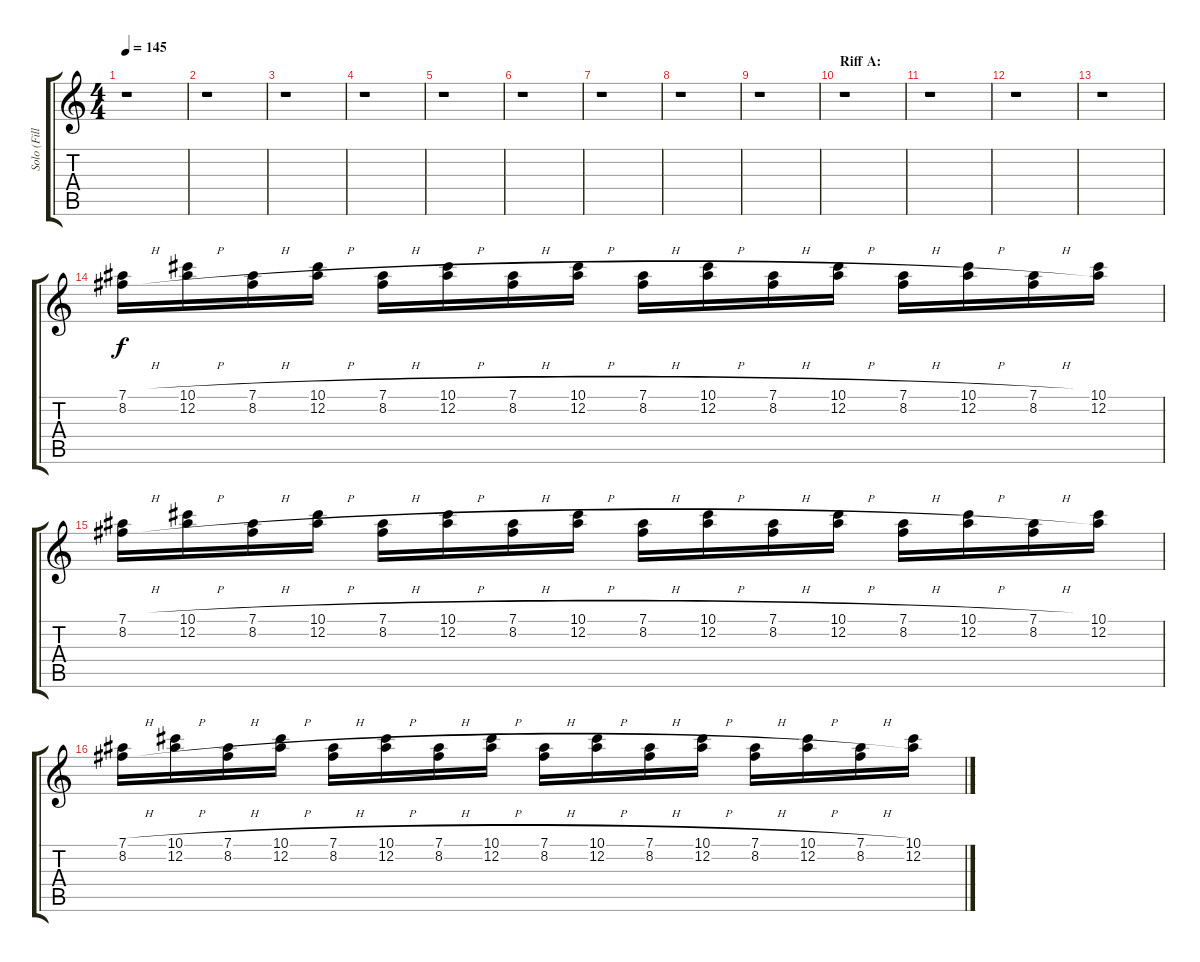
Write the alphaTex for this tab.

\track ("Solo (Fill)" "Solo (Fill") {instrument distortionguitar}
\staff {score tabs}
\tuning (Eb4 Bb3 Gb3 Db3 Ab2 Eb2) {hide}
\ts (4 4)
\tempo 145
\clef g2
\ks c
r.1{dy f} |
r.1 |
r.1 |
r.1 |
r.1 |
r.1 |
r.1 |
r.1 |
r.1 |
\section ("" "Riff A:")
r.1 |
r.1 |
r.1 |
r.1 |
(7.1{h} 8.2{h}).16 (10.1{h} 12.2{h}).16 (7.1{h} 8.2{h}).16 (10.1{h} 12.2{h}).16 (7.1{h} 8.2{h}).16 (10.1{h} 12.2{h}).16 (7.1{h} 8.2{h}).16 (10.1{h} 12.2{h}).16 (7.1{h} 8.2{h}).16 (10.1{h} 12.2{h}).16 (7.1{h} 8.2{h}).16 (10.1{h} 12.2{h}).16 (7.1{h} 8.2{h}).16 (10.1{h} 12.2{h}).16 (7.1{h} 8.2{h}).16 (10.1 12.2).16 |
(7.1{h} 8.2{h}).16 (10.1{h} 12.2{h}).16 (7.1{h} 8.2{h}).16 (10.1{h} 12.2{h}).16 (7.1{h} 8.2{h}).16 (10.1{h} 12.2{h}).16 (7.1{h} 8.2{h}).16 (10.1{h} 12.2{h}).16 (7.1{h} 8.2{h}).16 (10.1{h} 12.2{h}).16 (7.1{h} 8.2{h}).16 (10.1{h} 12.2{h}).16 (7.1{h} 8.2{h}).16 (10.1{h} 12.2{h}).16 (7.1{h} 8.2{h}).16 (10.1 12.2).16 |
(7.1{h} 8.2{h}).16 (10.1{h} 12.2{h}).16 (7.1{h} 8.2{h}).16 (10.1{h} 12.2{h}).16 (7.1{h} 8.2{h}).16 (10.1{h} 12.2{h}).16 (7.1{h} 8.2{h}).16 (10.1{h} 12.2{h}).16 (7.1{h} 8.2{h}).16 (10.1{h} 12.2{h}).16 (7.1{h} 8.2{h}).16 (10.1{h} 12.2{h}).16 (7.1{h} 8.2{h}).16 (10.1{h} 12.2{h}).16 (7.1{h} 8.2{h}).16 (10.1 12.2).16
